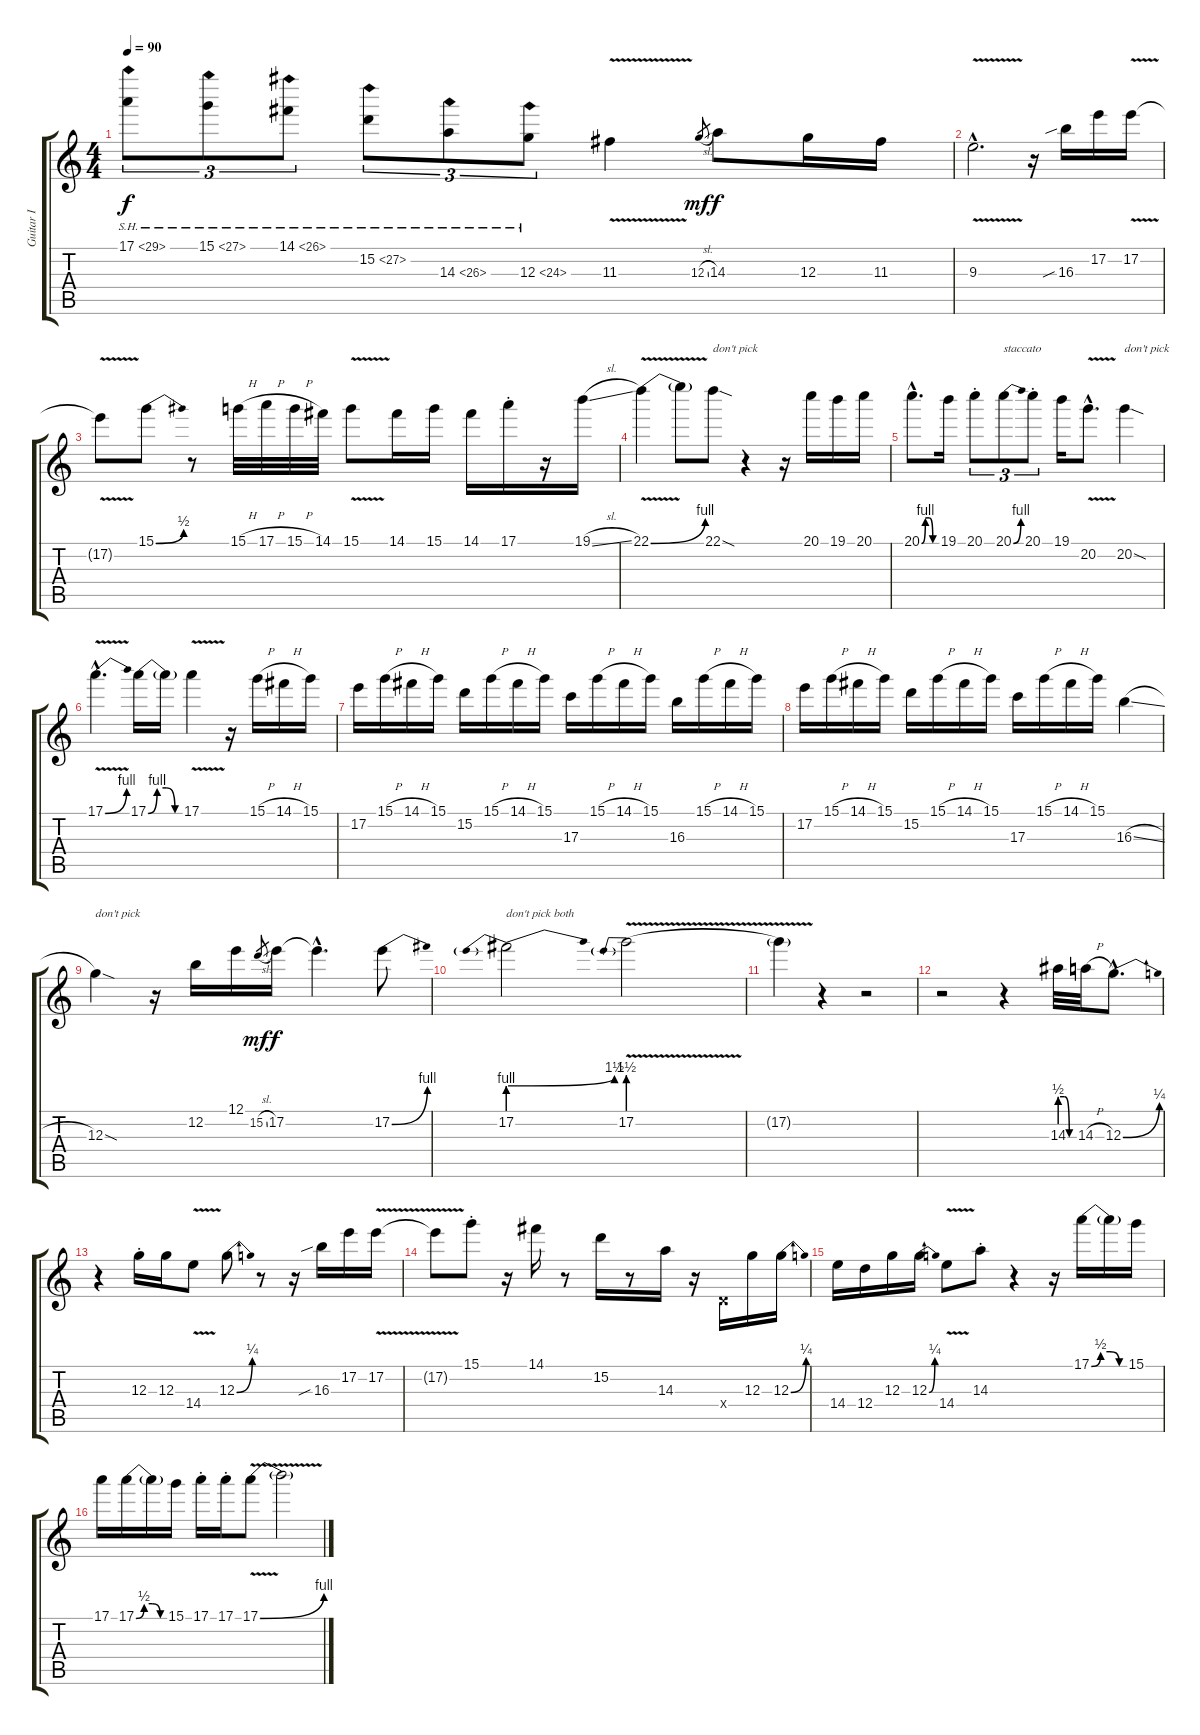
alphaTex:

\track ("Guitar I" "Guitar I") {instrument overdrivenguitar}
\staff {score tabs}
\tuning (E4 B3 G3 D3 A2 E2) {hide}
\ts (4 4)
\tempo 90
\clef g2
\ks c
17.1{sh 12}.8{tu (3 2) dy f} 15.1{sh 12}.8{tu (3 2)} 14.1{sh 12}.8{tu (3 2)} 15.2{sh 12}.8{tu (3 2)} 14.3{sh 12}.8{tu (3 2)} 12.3{sh 12}.8{tu (3 2)} 11.3{v}.4 12.3{sl}.8{gr dy mf} 14.3.8{dy f} 12.3.16 11.3.16 |
9.3{v hac}.2{d} r.16 16.3{sib}.16 17.2.16 17.2{v}.16 |
17.2{t}.8 15.1{be (bend 0 0 60 2)}.8 r.8 15.1{h}.32 17.1{h}.32 15.1{h}.32 14.1.32 15.1{v}.8 14.1.16 15.1.16 14.1.16 17.1{st}.16 r.16 19.1{sl}.16 |
22.1{be (bend 0 0 60 4) v}.4 22.1{t}.8 22.1{sod}.8{txt "don't pick"} r.4 r.16 20.1.16 19.1.16 20.1.16 |
20.1{be (custom 0 0 15 4 30 4 45 0 60 0) hac}.8{d} 19.1.16 20.1{st}.8{tu (3 2)} 20.1{be (bend 0 0 60 4)}.8{tu (3 2) txt "staccato"} 20.1{st}.8{tu (3 2)} 19.1.16 20.2{v hac}.8{d} 20.2{sod}.4{txt "don't pick"} |
17.1{be (bend 0 0 60 4) v hac}.4{d} 17.1{be (custom 0 0 15 4 30 4 45 0 60 0)}.16 17.1{t}.16 17.1{v}.4 r.16 15.1{h}.16 14.1{h}.16 15.1.16 |
17.2.16 15.1{h}.16 14.1{h}.16 15.1.16 15.2.16 15.1{h}.16 14.1{h}.16 15.1.16 17.3.16 15.1{h}.16 14.1{h}.16 15.1.16 16.3.16 15.1{h}.16 14.1{h}.16 15.1.16 |
17.2.16 15.1{h}.16 14.1{h}.16 15.1.16 15.2.16 15.1{h}.16 14.1{h}.16 15.1.16 17.3.16 15.1{h}.16 14.1{h}.16 15.1.16 16.3{sl}.4 |
12.3{sod}.4{txt "don't pick"} r.16 12.2.16 12.1.16 15.2{sl}.8{gr dy mf} 17.2.16{dy f} 17.2{hac t}.4{d} 17.2{be (bend 0 0 60 4)}.8 |
17.2{be (prebendbend 0 4 60 6)}.2{txt "don't pick both"} 17.2{be (prebend 0 6 60 6) v}.2 |
17.2{t}.4 r.4 r.2 |
r.2 r.4 14.3{be (custom 0 2 20 2 40 0 60 0)}.32 14.3{h}.32 12.3{be (bend 0 0 60 1) hac}.8{d} |
r.4 12.3{st}.16 12.3.16 14.4{v}.8 12.3{be (bend 0 0 60 1)}.8 r.8 r.16 16.3{sib}.16 17.2.16 17.2{v}.16 |
17.2{t}.8 15.1{st}.8 r.16 14.1.16 r.8 15.2.16 r.8 14.3.16 r.16 0.4{x}.16 12.3.16 12.3{be (bend 0 0 60 1)}.16 |
14.4.16 12.4.16 12.3.16 12.3{be (bend 0 0 60 1)}.16 14.4{v}.8 14.3{st}.8 r.4 r.16 17.1{be (custom 0 0 15 2 30 2 45 0 60 0)}.16 17.1{t}.16 15.1.16 |
17.1.16 17.1{be (custom 0 0 15 2 30 2 45 0 60 0)}.16 17.1{t}.16 15.1.16 17.1{st}.16 17.1{st}.16 17.1{be (bend 0 0 60 4) v}.8 17.1{t}.2
